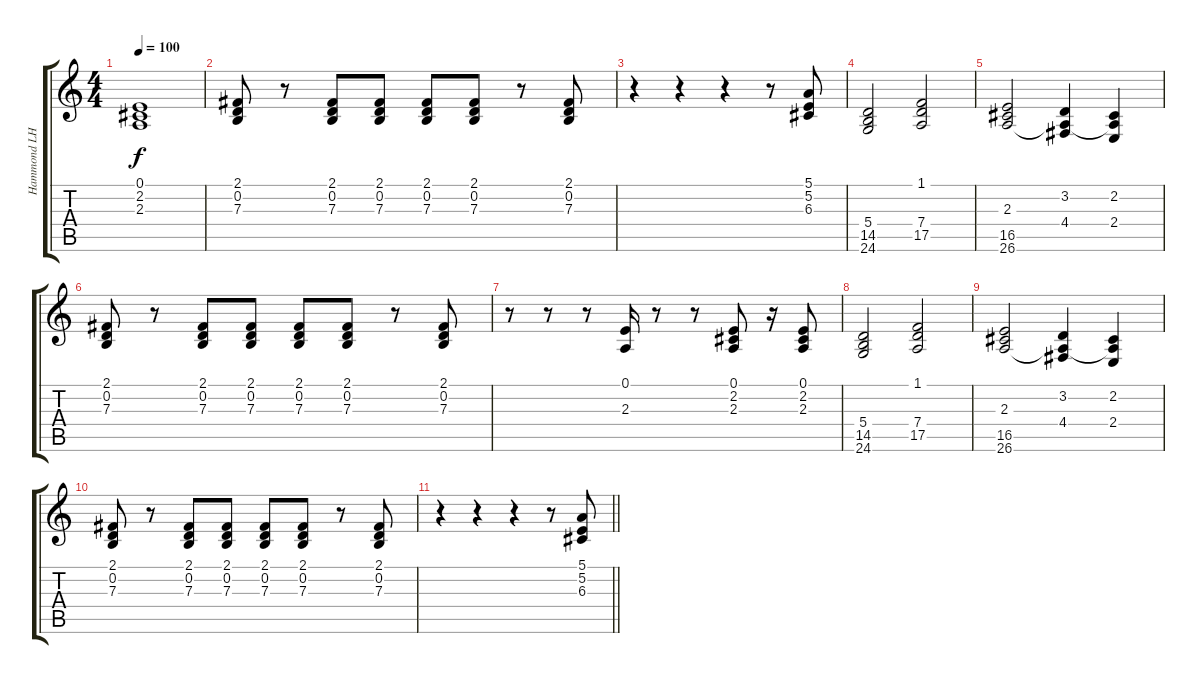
\track ("Hammond LH" "Hammond LH") {instrument drawbarorgan}
\staff {score tabs}
\tuning (E4 B3 G3 D3 A2 D2) {hide}
\ts (4 4)
\tempo 100
\clef g2
\ks c
(0.1 2.2 2.3).1{dy f} |
(2.1 0.2 7.3).8 r.8 (2.1 0.2 7.3).8 (2.1 0.2 7.3).8 (2.1 0.2 7.3).8 (2.1 0.2 7.3).8 r.8 (2.1 0.2 7.3).8 |
r.4 r.4 r.4 r.8 (5.1 5.2 6.3).8 |
(5.4 14.5 24.6).2 (1.1 7.4 17.5).2 |
(2.3 16.5 26.6).2 (3.2 2.3{t} 4.4).4 (2.2 2.3{t} 2.4).4 |
(2.1 0.2 7.3).8 r.8 (2.1 0.2 7.3).8 (2.1 0.2 7.3).8 (2.1 0.2 7.3).8 (2.1 0.2 7.3).8 r.8 (2.1 0.2 7.3).8 |
r.8 r.8 r.8 (0.1 2.3).16 r.8 r.8 (0.1 2.2 2.3).8 r.16 (0.1 2.2 2.3).8 |
(5.4 14.5 24.6).2{volume 0} (1.1 7.4 17.5).2 |
(2.3 16.5 26.6).2 (3.2 2.3{t} 4.4).4 (2.2 2.3{t} 2.4).4 |
(2.1 0.2 7.3).8 r.8 (2.1 0.2 7.3).8 (2.1 0.2 7.3).8 (2.1 0.2 7.3).8 (2.1 0.2 7.3).8 r.8 (2.1 0.2 7.3).8 |
\barLineRight lightlight
r.4 r.4 r.4 r.8 (5.1 5.2 6.3).8
